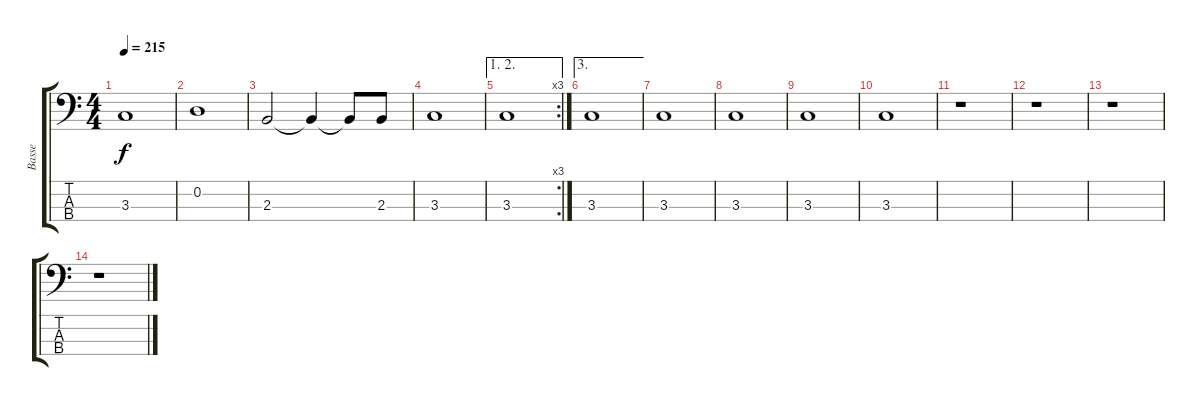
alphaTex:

\track ("Basse" "Basse") {instrument electricbassfinger}
\staff {score tabs}
\tuning (G2 D2 A1 E1) {hide}
\ts (4 4)
\tempo 215
\clef f4
\ks c
3.3.1{dy f} |
0.2.1 |
2.3.2 2.3{t}.4 2.3{t}.8 2.3.8 |
3.3.1 |
\ae (1 2)
\rc 3
3.3.1 |
\ae 3
3.3.1 |
3.3.1 |
3.3.1 |
3.3.1 |
3.3.1 |
r.1 |
r.1 |
r.1 |
r.1
